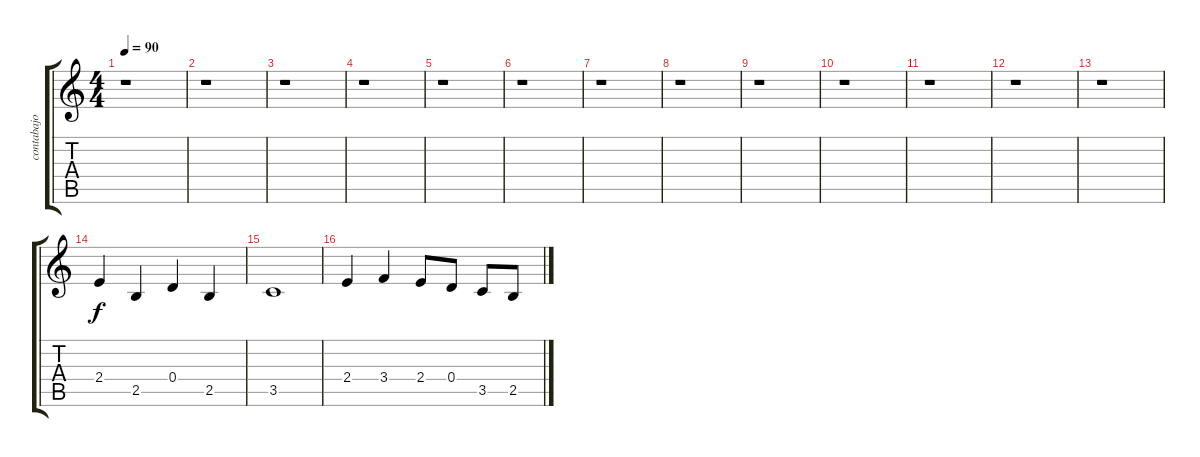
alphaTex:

\track ("contabajo" "contabajo") {instrument contrabass}
\staff {score tabs}
\tuning (E4 B3 G3 D3 A2 E2) {hide}
\ts (4 4)
\tempo 90
\clef g2
\ks c
r.1{dy f} |
r.1 |
r.1 |
r.1 |
r.1 |
r.1 |
r.1 |
r.1 |
r.1 |
r.1 |
r.1 |
r.1 |
r.1 |
2.4.4 2.5.4 0.4.4 2.5.4 |
3.5.1 |
2.4.4 3.4.4 2.4.8 0.4.8 3.5.8 2.5.8
